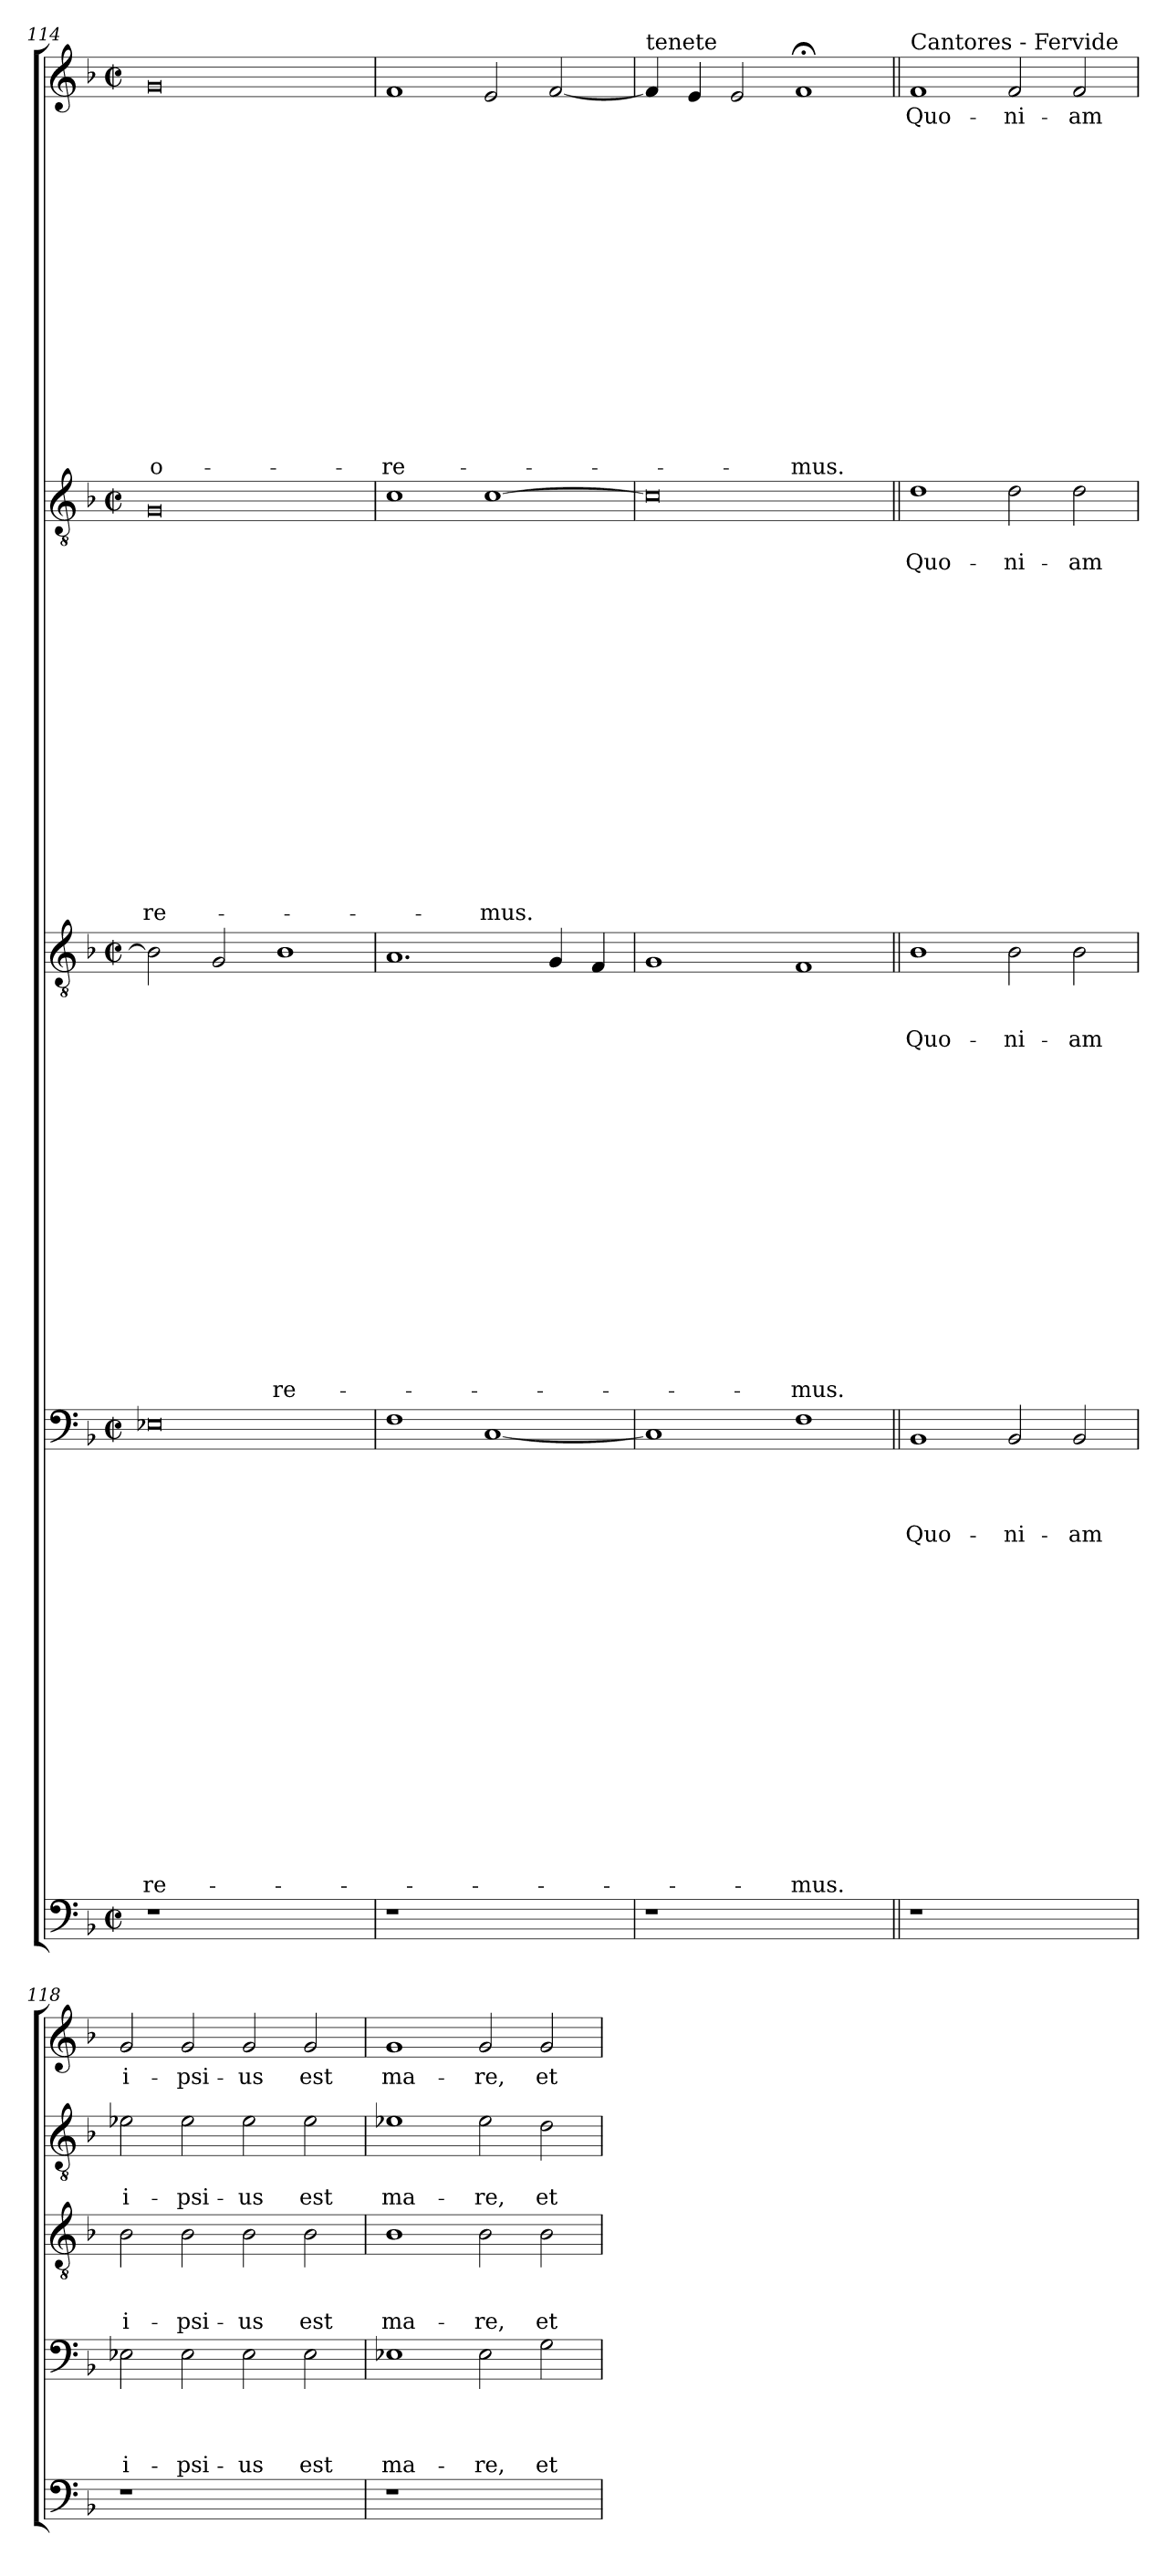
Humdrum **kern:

**kern	**kern	**text	**text	**text	**text	**text	**text	**text	**text	**text	**text	**text	**text	**text	**text	**text	**text	**text	**text	**text	**text	**kern	**text	**text	**text	**text	**text	**text	**text	**text	**text	**text	**text	**text	**text	**text	**text	**text	**text	**text	**text	**kern	**text	**text	**text	**text	**text	**text	**text	**text	**text	**text	**text	**text	**text	**text	**text	**text	**text	**text	**kern	**text	**text	**text	**text	**text	**text	**text	**text	**text	**text	**text	**text	**text	**text	**text	**text	**text
*part5	*part4	*part4	*part4	*part4	*part4	*part4	*part4	*part4	*part4	*part4	*part4	*part4	*part4	*part4	*part4	*part4	*part4	*part4	*part4	*part4	*part4	*part3	*part3	*part3	*part3	*part3	*part3	*part3	*part3	*part3	*part3	*part3	*part3	*part3	*part3	*part3	*part3	*part3	*part3	*part3	*part3	*part2	*part2	*part2	*part2	*part2	*part2	*part2	*part2	*part2	*part2	*part2	*part2	*part2	*part2	*part2	*part2	*part2	*part2	*part2	*part1	*part1	*part1	*part1	*part1	*part1	*part1	*part1	*part1	*part1	*part1	*part1	*part1	*part1	*part1	*part1	*part1	*part1
*staff5	*staff4	*staff4	*staff4	*staff4	*staff4	*staff4	*staff4	*staff4	*staff4	*staff4	*staff4	*staff4	*staff4	*staff4	*staff4	*staff4	*staff4	*staff4	*staff4	*staff4	*staff4	*staff3	*staff3	*staff3	*staff3	*staff3	*staff3	*staff3	*staff3	*staff3	*staff3	*staff3	*staff3	*staff3	*staff3	*staff3	*staff3	*staff3	*staff3	*staff3	*staff3	*staff2	*staff2	*staff2	*staff2	*staff2	*staff2	*staff2	*staff2	*staff2	*staff2	*staff2	*staff2	*staff2	*staff2	*staff2	*staff2	*staff2	*staff2	*staff2	*staff1	*staff1	*staff1	*staff1	*staff1	*staff1	*staff1	*staff1	*staff1	*staff1	*staff1	*staff1	*staff1	*staff1	*staff1	*staff1	*staff1	*staff1
*clefF4	*clefF4	*	*	*	*	*	*	*	*	*	*	*	*	*	*	*	*	*	*	*	*	*clefGv2	*	*	*	*	*	*	*	*	*	*	*	*	*	*	*	*	*	*	*	*clefGv2	*	*	*	*	*	*	*	*	*	*	*	*	*	*	*	*	*	*	*clefG2	*	*	*	*	*	*	*	*	*	*	*	*	*	*	*	*	*
*k[b-]	*k[b-]	*	*	*	*	*	*	*	*	*	*	*	*	*	*	*	*	*	*	*	*	*k[b-]	*	*	*	*	*	*	*	*	*	*	*	*	*	*	*	*	*	*	*	*k[b-]	*	*	*	*	*	*	*	*	*	*	*	*	*	*	*	*	*	*	*k[b-]	*	*	*	*	*	*	*	*	*	*	*	*	*	*	*	*	*
*F:	*F:	*	*	*	*	*	*	*	*	*	*	*	*	*	*	*	*	*	*	*	*	*F:	*	*	*	*	*	*	*	*	*	*	*	*	*	*	*	*	*	*	*	*F:	*	*	*	*	*	*	*	*	*	*	*	*	*	*	*	*	*	*	*F:	*	*	*	*	*	*	*	*	*	*	*	*	*	*	*	*	*
*M2/2	*M2/2	*	*	*	*	*	*	*	*	*	*	*	*	*	*	*	*	*	*	*	*	*M2/2	*	*	*	*	*	*	*	*	*	*	*	*	*	*	*	*	*	*	*	*M2/2	*	*	*	*	*	*	*	*	*	*	*	*	*	*	*	*	*	*	*M2/2	*	*	*	*	*	*	*	*	*	*	*	*	*	*	*	*	*
*met(c|)	*met(c|)	*	*	*	*	*	*	*	*	*	*	*	*	*	*	*	*	*	*	*	*	*met(c|)	*	*	*	*	*	*	*	*	*	*	*	*	*	*	*	*	*	*	*	*met(c|)	*	*	*	*	*	*	*	*	*	*	*	*	*	*	*	*	*	*	*met(c|)	*	*	*	*	*	*	*	*	*	*	*	*	*	*	*	*	*
=114	=114	=114	=114	=114	=114	=114	=114	=114	=114	=114	=114	=114	=114	=114	=114	=114	=114	=114	=114	=114	=114	=114	=114	=114	=114	=114	=114	=114	=114	=114	=114	=114	=114	=114	=114	=114	=114	=114	=114	=114	=114	=114	=114	=114	=114	=114	=114	=114	=114	=114	=114	=114	=114	=114	=114	=114	=114	=114	=114	=114	=114	=114	=114	=114	=114	=114	=114	=114	=114	=114	=114	=114	=114	=114	=114	=114	=114	=114
1r	0E-X	.	.	.	.	.	.	.	.	.	.	.	.	.	.	.	.	.	.	.	-re-	2B-\]	.	.	.	.	.	.	.	.	.	.	.	.	.	.	.	.	.	.	.	0G	.	.	.	.	.	.	.	.	.	.	.	.	.	.	.	.	.	-re-	0g	.	.	.	.	.	.	.	.	.	.	.	.	.	.	.	.	-o-
.	.	.	.	.	.	.	.	.	.	.	.	.	.	.	.	.	.	.	.	.	.	2G/	.	.	.	.	.	.	.	.	.	.	.	.	.	.	.	.	.	.	.	.	.	.	.	.	.	.	.	.	.	.	.	.	.	.	.	.	.	.	.	.	.	.	.	.	.	.	.	.	.	.	.	.	.	.	.	.
1ryy	.	.	.	.	.	.	.	.	.	.	.	.	.	.	.	.	.	.	.	.	.	1B-	.	.	.	.	.	.	.	.	.	.	.	.	.	.	.	.	.	.	-re-	.	.	.	.	.	.	.	.	.	.	.	.	.	.	.	.	.	.	.	.	.	.	.	.	.	.	.	.	.	.	.	.	.	.	.	.	.
=115	=115	=115	=115	=115	=115	=115	=115	=115	=115	=115	=115	=115	=115	=115	=115	=115	=115	=115	=115	=115	=115	=115	=115	=115	=115	=115	=115	=115	=115	=115	=115	=115	=115	=115	=115	=115	=115	=115	=115	=115	=115	=115	=115	=115	=115	=115	=115	=115	=115	=115	=115	=115	=115	=115	=115	=115	=115	=115	=115	=115	=115	=115	=115	=115	=115	=115	=115	=115	=115	=115	=115	=115	=115	=115	=115	=115	=115	=115
1r	1F	.	.	.	.	.	.	.	.	.	.	.	.	.	.	.	.	.	.	.	.	1.A	.	.	.	.	.	.	.	.	.	.	.	.	.	.	.	.	.	.	.	1c	.	.	.	.	.	.	.	.	.	.	.	.	.	.	.	.	.	.	1f	.	.	.	.	.	.	.	.	.	.	.	.	.	.	.	.	-re-
1ryy	[1C	.	.	.	.	.	.	.	.	.	.	.	.	.	.	.	.	.	.	.	.	.	.	.	.	.	.	.	.	.	.	.	.	.	.	.	.	.	.	.	.	[1c	.	.	.	.	.	.	.	.	.	.	.	.	.	.	.	.	.	-mus.	2e/	.	.	.	.	.	.	.	.	.	.	.	.	.	.	.	.	.
.	.	.	.	.	.	.	.	.	.	.	.	.	.	.	.	.	.	.	.	.	.	4G/	.	.	.	.	.	.	.	.	.	.	.	.	.	.	.	.	.	.	.	.	.	.	.	.	.	.	.	.	.	.	.	.	.	.	.	.	.	.	[2f/	.	.	.	.	.	.	.	.	.	.	.	.	.	.	.	.	.
.	.	.	.	.	.	.	.	.	.	.	.	.	.	.	.	.	.	.	.	.	.	4F/	.	.	.	.	.	.	.	.	.	.	.	.	.	.	.	.	.	.	.	.	.	.	.	.	.	.	.	.	.	.	.	.	.	.	.	.	.	.	.	.	.	.	.	.	.	.	.	.	.	.	.	.	.	.	.	.
=116	=116	=116	=116	=116	=116	=116	=116	=116	=116	=116	=116	=116	=116	=116	=116	=116	=116	=116	=116	=116	=116	=116	=116	=116	=116	=116	=116	=116	=116	=116	=116	=116	=116	=116	=116	=116	=116	=116	=116	=116	=116	=116	=116	=116	=116	=116	=116	=116	=116	=116	=116	=116	=116	=116	=116	=116	=116	=116	=116	=116	=116	=116	=116	=116	=116	=116	=116	=116	=116	=116	=116	=116	=116	=116	=116	=116	=116	=116
!	!	!	!	!	!	!	!	!	!	!	!	!	!	!	!	!	!	!	!	!	!	!	!	!	!	!	!	!	!	!	!	!	!	!	!	!	!	!	!	!	!	!	!	!	!	!	!	!	!	!	!	!	!	!	!	!	!	!	!	!	!LO:TX:a:t=tenete	!	!	!	!	!	!	!	!	!	!	!	!	!	!	!	!	!
1r	1C]	.	.	.	.	.	.	.	.	.	.	.	.	.	.	.	.	.	.	.	.	1G	.	.	.	.	.	.	.	.	.	.	.	.	.	.	.	.	.	.	.	0c]	.	.	.	.	.	.	.	.	.	.	.	.	.	.	.	.	.	.	4f/]	.	.	.	.	.	.	.	.	.	.	.	.	.	.	.	.	.
.	.	.	.	.	.	.	.	.	.	.	.	.	.	.	.	.	.	.	.	.	.	.	.	.	.	.	.	.	.	.	.	.	.	.	.	.	.	.	.	.	.	.	.	.	.	.	.	.	.	.	.	.	.	.	.	.	.	.	.	.	4e/	.	.	.	.	.	.	.	.	.	.	.	.	.	.	.	.	.
.	.	.	.	.	.	.	.	.	.	.	.	.	.	.	.	.	.	.	.	.	.	.	.	.	.	.	.	.	.	.	.	.	.	.	.	.	.	.	.	.	.	.	.	.	.	.	.	.	.	.	.	.	.	.	.	.	.	.	.	.	2e/	.	.	.	.	.	.	.	.	.	.	.	.	.	.	.	.	.
1ryy	1F	.	.	.	.	.	.	.	.	.	.	.	.	.	.	.	.	.	.	.	-mus.	1F	.	.	.	.	.	.	.	.	.	.	.	.	.	.	.	.	.	.	-mus.	.	.	.	.	.	.	.	.	.	.	.	.	.	.	.	.	.	.	.	1f;<	.	.	.	.	.	.	.	.	.	.	.	.	.	.	.	.	-mus.
!!LO:LB:g=z
=117||	=117||	=117||	=117||	=117||	=117||	=117||	=117||	=117||	=117||	=117||	=117||	=117||	=117||	=117||	=117||	=117||	=117||	=117||	=117||	=117||	=117||	=117||	=117||	=117||	=117||	=117||	=117||	=117||	=117||	=117||	=117||	=117||	=117||	=117||	=117||	=117||	=117||	=117||	=117||	=117||	=117||	=117||	=117||	=117||	=117||	=117||	=117||	=117||	=117||	=117||	=117||	=117||	=117||	=117||	=117||	=117||	=117||	=117||	=117||	=117||	=117||	=117||	=117||	=117||	=117||	=117||	=117||	=117||	=117||	=117||	=117||	=117||	=117||	=117||	=117||	=117||	=117||	=117||
!	!	!	!	!	!	!	!	!	!	!	!	!	!	!	!	!	!	!	!	!	!	!	!	!	!	!	!	!	!	!	!	!	!	!	!	!	!	!	!	!	!	!	!	!	!	!	!	!	!	!	!	!	!	!	!	!	!	!	!	!	!LO:TX:a:t=Cantores  - Fervide	!	!	!	!	!	!	!	!	!	!	!	!	!	!	!	!	!
1r	1BB-	.	.	.	Quo-	.	.	.	.	.	.	.	.	.	.	.	.	.	.	.	.	1B-	.	.	Quo-	.	.	.	.	.	.	.	.	.	.	.	.	.	.	.	.	1d	.	Quo-	.	.	.	.	.	.	.	.	.	.	.	.	.	.	.	.	1f	Quo-	.	.	.	.	.	.	.	.	.	.	.	.	.	.	.	.
1ryy	2BB-/	.	.	.	-ni-	.	.	.	.	.	.	.	.	.	.	.	.	.	.	.	.	2B-\	.	.	-ni-	.	.	.	.	.	.	.	.	.	.	.	.	.	.	.	.	2d\	.	-ni-	.	.	.	.	.	.	.	.	.	.	.	.	.	.	.	.	2f/	-ni-	.	.	.	.	.	.	.	.	.	.	.	.	.	.	.	.
.	2BB-/	.	.	.	-am	.	.	.	.	.	.	.	.	.	.	.	.	.	.	.	.	2B-\	.	.	-am	.	.	.	.	.	.	.	.	.	.	.	.	.	.	.	.	2d\	.	-am	.	.	.	.	.	.	.	.	.	.	.	.	.	.	.	.	2f/	-am	.	.	.	.	.	.	.	.	.	.	.	.	.	.	.	.
=118	=118	=118	=118	=118	=118	=118	=118	=118	=118	=118	=118	=118	=118	=118	=118	=118	=118	=118	=118	=118	=118	=118	=118	=118	=118	=118	=118	=118	=118	=118	=118	=118	=118	=118	=118	=118	=118	=118	=118	=118	=118	=118	=118	=118	=118	=118	=118	=118	=118	=118	=118	=118	=118	=118	=118	=118	=118	=118	=118	=118	=118	=118	=118	=118	=118	=118	=118	=118	=118	=118	=118	=118	=118	=118	=118	=118	=118	=118
1r	2E-X\	.	.	.	i-	.	.	.	.	.	.	.	.	.	.	.	.	.	.	.	.	2B-\	.	.	i-	.	.	.	.	.	.	.	.	.	.	.	.	.	.	.	.	2e-X\	.	i-	.	.	.	.	.	.	.	.	.	.	.	.	.	.	.	.	2g/	i-	.	.	.	.	.	.	.	.	.	.	.	.	.	.	.	.
.	2E-\	.	.	.	-psi-	.	.	.	.	.	.	.	.	.	.	.	.	.	.	.	.	2B-\	.	.	-psi-	.	.	.	.	.	.	.	.	.	.	.	.	.	.	.	.	2e-\	.	-psi-	.	.	.	.	.	.	.	.	.	.	.	.	.	.	.	.	2g/	-psi-	.	.	.	.	.	.	.	.	.	.	.	.	.	.	.	.
1ryy	2E-\	.	.	.	-us	.	.	.	.	.	.	.	.	.	.	.	.	.	.	.	.	2B-\	.	.	-us	.	.	.	.	.	.	.	.	.	.	.	.	.	.	.	.	2e-\	.	-us	.	.	.	.	.	.	.	.	.	.	.	.	.	.	.	.	2g/	-us	.	.	.	.	.	.	.	.	.	.	.	.	.	.	.	.
.	2E-\	.	.	.	est	.	.	.	.	.	.	.	.	.	.	.	.	.	.	.	.	2B-\	.	.	est	.	.	.	.	.	.	.	.	.	.	.	.	.	.	.	.	2e-\	.	est	.	.	.	.	.	.	.	.	.	.	.	.	.	.	.	.	2g/	est	.	.	.	.	.	.	.	.	.	.	.	.	.	.	.	.
=119	=119	=119	=119	=119	=119	=119	=119	=119	=119	=119	=119	=119	=119	=119	=119	=119	=119	=119	=119	=119	=119	=119	=119	=119	=119	=119	=119	=119	=119	=119	=119	=119	=119	=119	=119	=119	=119	=119	=119	=119	=119	=119	=119	=119	=119	=119	=119	=119	=119	=119	=119	=119	=119	=119	=119	=119	=119	=119	=119	=119	=119	=119	=119	=119	=119	=119	=119	=119	=119	=119	=119	=119	=119	=119	=119	=119	=119	=119
1r	1E-X	.	.	.	ma-	.	.	.	.	.	.	.	.	.	.	.	.	.	.	.	.	1B-	.	.	ma-	.	.	.	.	.	.	.	.	.	.	.	.	.	.	.	.	1e-X	.	ma-	.	.	.	.	.	.	.	.	.	.	.	.	.	.	.	.	1g	ma-	.	.	.	.	.	.	.	.	.	.	.	.	.	.	.	.
1ryy	2E-\	.	.	.	-re,	.	.	.	.	.	.	.	.	.	.	.	.	.	.	.	.	2B-\	.	.	-re,	.	.	.	.	.	.	.	.	.	.	.	.	.	.	.	.	2e-\	.	-re,	.	.	.	.	.	.	.	.	.	.	.	.	.	.	.	.	2g/	-re,	.	.	.	.	.	.	.	.	.	.	.	.	.	.	.	.
.	2G\	.	.	.	et	.	.	.	.	.	.	.	.	.	.	.	.	.	.	.	.	2B-\	.	.	et	.	.	.	.	.	.	.	.	.	.	.	.	.	.	.	.	2d\	.	et	.	.	.	.	.	.	.	.	.	.	.	.	.	.	.	.	2g/	et	.	.	.	.	.	.	.	.	.	.	.	.	.	.	.	.
=	=	=	=	=	=	=	=	=	=	=	=	=	=	=	=	=	=	=	=	=	=	=	=	=	=	=	=	=	=	=	=	=	=	=	=	=	=	=	=	=	=	=	=	=	=	=	=	=	=	=	=	=	=	=	=	=	=	=	=	=	=	=	=	=	=	=	=	=	=	=	=	=	=	=	=	=	=	=
*-	*-	*-	*-	*-	*-	*-	*-	*-	*-	*-	*-	*-	*-	*-	*-	*-	*-	*-	*-	*-	*-	*-	*-	*-	*-	*-	*-	*-	*-	*-	*-	*-	*-	*-	*-	*-	*-	*-	*-	*-	*-	*-	*-	*-	*-	*-	*-	*-	*-	*-	*-	*-	*-	*-	*-	*-	*-	*-	*-	*-	*-	*-	*-	*-	*-	*-	*-	*-	*-	*-	*-	*-	*-	*-	*-	*-	*-	*-
